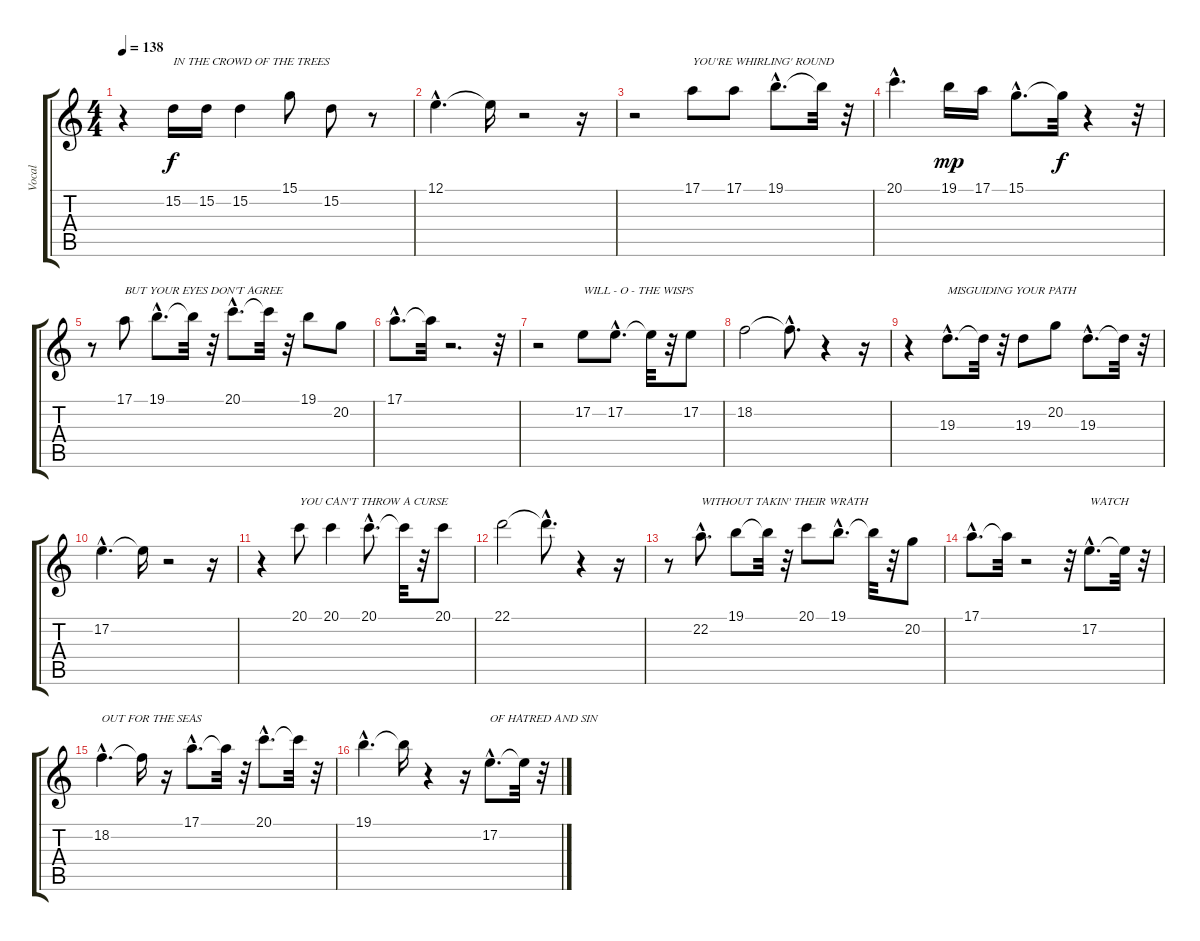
\track ("Vocal" "Vocal") {instrument synthvoice}
\staff {score tabs}
\tuning (E4 B3 G3 D3 A2 E2) {hide}
\ts (4 4)
\tempo 138
\clef g2
\ks c
r.4{dy f} 15.2.16{txt "IN THE CROWD OF THE TREES"} 15.2.16 15.2.4 15.1.8 15.2.8 r.8 |
12.1{hac}.4{d} 12.1{t}.16 r.2 r.16 |
r.2 17.1.8{txt "YOU'RE WHIRLING' ROUND"} 17.1.8 19.1{hac}.8{d} 19.1{t}.32 r.32 |
20.1{hac}.4{d} 19.1.16{dy mp} 17.1.16 15.1{hac}.8{d} 15.1{t}.32{dy f} r.4 r.32 |
r.8 17.1.8{txt "BUT YOUR EYES DON'T AGREE"} 19.1{hac}.8{d} 19.1{t}.32 r.32 20.1{hac}.8{d} 20.1{t}.32 r.32 19.1.8 20.2.8 |
17.1{hac}.8{d} 17.1{t}.32 r.2{d} r.32 |
r.2 17.2.8{txt "WILL - O - THE WISPS"} 17.2{hac}.8{d} 17.2{t}.32 r.32 17.2.8 |
18.2.2 18.2{hac t}.8{d} r.4 r.16 |
r.4 19.3{hac}.8{d txt "MISGUIDING YOUR PATH"} 19.3{t}.32 r.32 19.3.8 20.2.8 19.3{hac}.8{d} 19.3{t}.32 r.32 |
17.2{hac}.4{d} 17.2{t}.16 r.2 r.16 |
r.4 20.1.8{txt "YOU CAN'T THROW A CURSE"} 20.1.4 20.1{hac}.8{d} 20.1{t}.32 r.32 20.1.8 |
22.1.2 22.1{hac t}.8{d} r.4 r.16 |
r.8 22.2{hac}.8{d txt "WITHOUT TAKIN' THEIR WRATH"} 19.1.8 19.1{t}.32 r.32 20.1.8 19.1{hac}.8{d} 19.1{t}.32 r.32 20.2.8 |
17.1{hac}.8{d} 17.1{t}.32 r.2 r.32 17.2{hac}.8{d txt "WATCH"} 17.2{t}.32 r.32 |
18.2{hac}.4{d txt "OUT FOR THE SEAS"} 18.2{t}.16 r.16 17.1{hac}.8{d} 17.1{t}.32 r.32 20.1{hac}.8{d} 20.1{t}.32 r.32 |
19.1{hac}.4{d} 19.1{t}.16 r.4 r.16 17.2{hac}.8{d txt "OF HATRED AND SIN"} 17.2{t}.32 r.32
